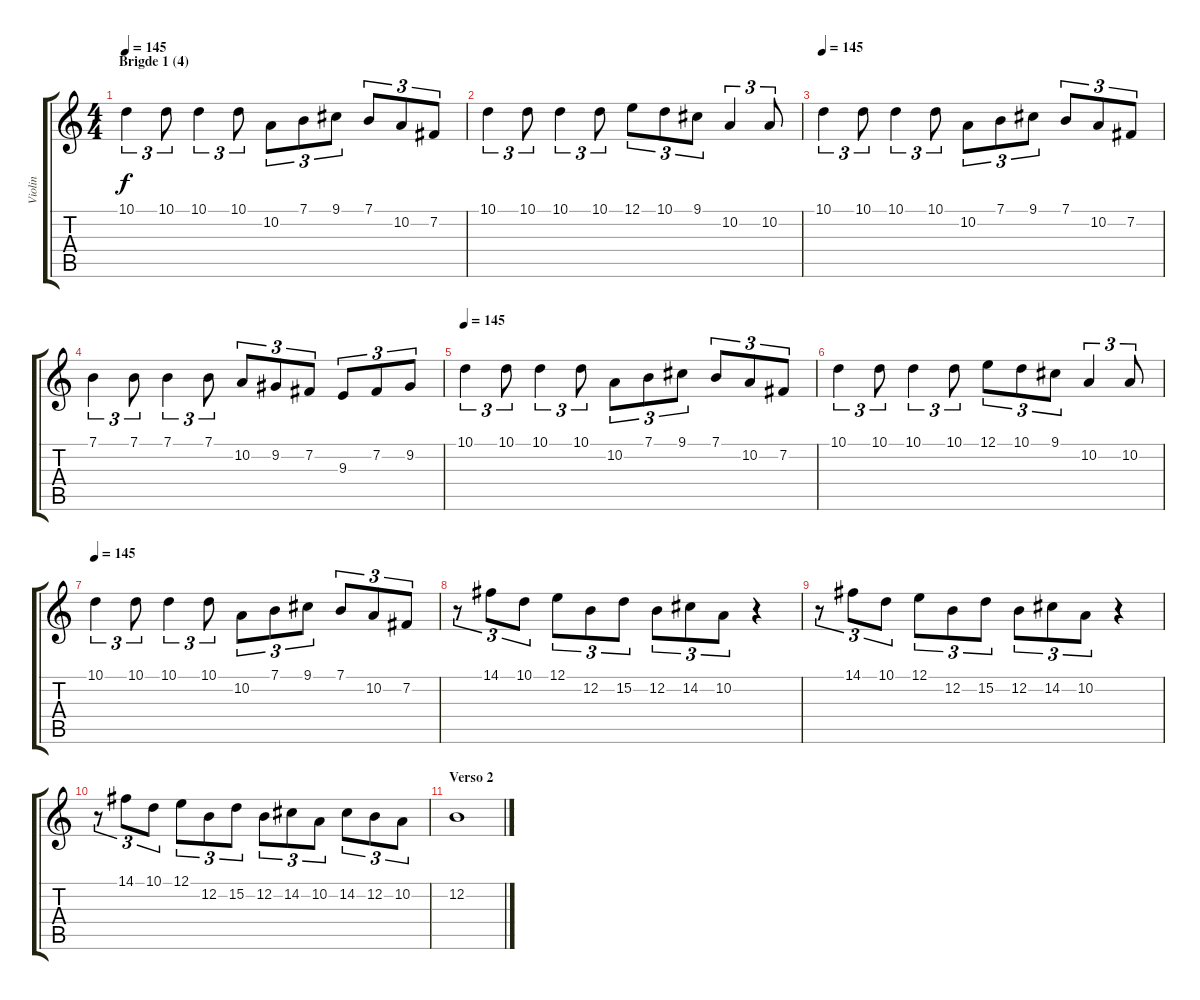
\track ("Violin" "Violin") {instrument violin}
\staff {score tabs}
\tuning (E4 B3 G3 D3 A2 E2) {hide}
\ts (4 4)
\section ("" "Brigde 1 (4)")
\tempo 145
\clef g2
\ks c
10.1.4{tu (3 2) dy f} 10.1.8{tu (3 2)} 10.1.4{tu (3 2)} 10.1.8{tu (3 2)} 10.2.8{tu (3 2)} 7.1.8{tu (3 2)} 9.1.8{tu (3 2)} 7.1.8{tu (3 2)} 10.2.8{tu (3 2)} 7.2.8{tu (3 2)} |
10.1.4{tu (3 2)} 10.1.8{tu (3 2)} 10.1.4{tu (3 2)} 10.1.8{tu (3 2)} 12.1.8{tu (3 2)} 10.1.8{tu (3 2)} 9.1.8{tu (3 2)} 10.2.4{tu (3 2)} 10.2.8{tu (3 2)} |
\tempo 145
10.1.4{tu (3 2)} 10.1.8{tu (3 2)} 10.1.4{tu (3 2)} 10.1.8{tu (3 2)} 10.2.8{tu (3 2)} 7.1.8{tu (3 2)} 9.1.8{tu (3 2)} 7.1.8{tu (3 2)} 10.2.8{tu (3 2)} 7.2.8{tu (3 2)} |
7.1.4{tu (3 2)} 7.1.8{tu (3 2)} 7.1.4{tu (3 2)} 7.1.8{tu (3 2)} 10.2.8{tu (3 2)} 9.2.8{tu (3 2)} 7.2.8{tu (3 2)} 9.3.8{tu (3 2)} 7.2.8{tu (3 2)} 9.2.8{tu (3 2)} |
\tempo 145
10.1.4{tu (3 2)} 10.1.8{tu (3 2)} 10.1.4{tu (3 2)} 10.1.8{tu (3 2)} 10.2.8{tu (3 2)} 7.1.8{tu (3 2)} 9.1.8{tu (3 2)} 7.1.8{tu (3 2)} 10.2.8{tu (3 2)} 7.2.8{tu (3 2)} |
10.1.4{tu (3 2)} 10.1.8{tu (3 2)} 10.1.4{tu (3 2)} 10.1.8{tu (3 2)} 12.1.8{tu (3 2)} 10.1.8{tu (3 2)} 9.1.8{tu (3 2)} 10.2.4{tu (3 2)} 10.2.8{tu (3 2)} |
\tempo 145
10.1.4{tu (3 2)} 10.1.8{tu (3 2)} 10.1.4{tu (3 2)} 10.1.8{tu (3 2)} 10.2.8{tu (3 2)} 7.1.8{tu (3 2)} 9.1.8{tu (3 2)} 7.1.8{tu (3 2)} 10.2.8{tu (3 2)} 7.2.8{tu (3 2)} |
r.8{tu (3 2)} 14.1.8{tu (3 2)} 10.1.8{tu (3 2)} 12.1.8{tu (3 2)} 12.2.8{tu (3 2)} 15.2.8{tu (3 2)} 12.2.8{tu (3 2)} 14.2.8{tu (3 2)} 10.2.8{tu (3 2)} r.4 |
r.8{tu (3 2)} 14.1.8{tu (3 2)} 10.1.8{tu (3 2)} 12.1.8{tu (3 2)} 12.2.8{tu (3 2)} 15.2.8{tu (3 2)} 12.2.8{tu (3 2)} 14.2.8{tu (3 2)} 10.2.8{tu (3 2)} r.4 |
r.8{tu (3 2)} 14.1.8{tu (3 2)} 10.1.8{tu (3 2)} 12.1.8{tu (3 2)} 12.2.8{tu (3 2)} 15.2.8{tu (3 2)} 12.2.8{tu (3 2)} 14.2.8{tu (3 2)} 10.2.8{tu (3 2)} 14.2.8{tu (3 2)} 12.2.8{tu (3 2)} 10.2.8{tu (3 2)} |
\section ("" "Verso 2")
12.2.1
